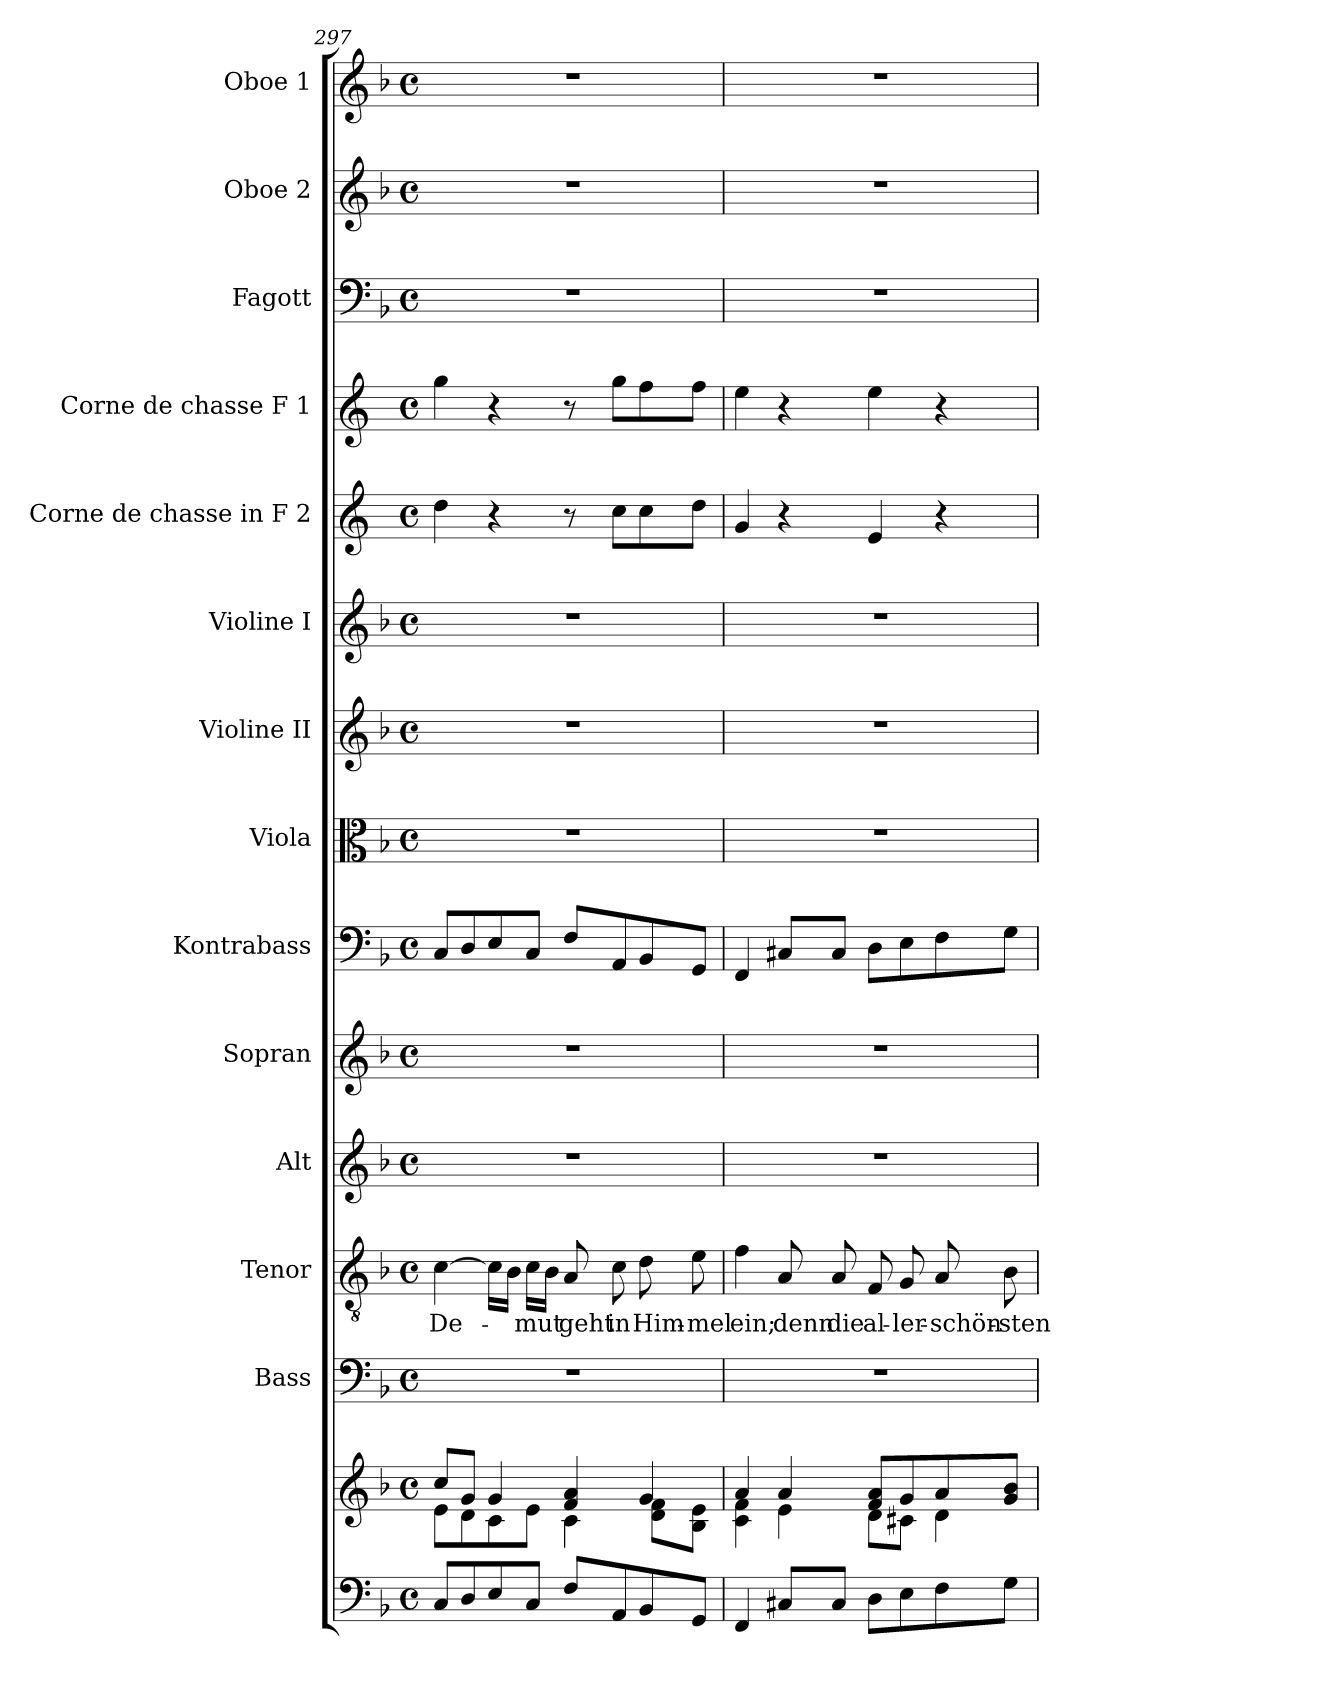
**kern	**kern	**kern	**kern	**text	**kern	**kern	**kern	**kern	**kern	**kern	**kern	**kern	**kern	**kern	**kern
*part14	*part14	*part13	*part12	*part12	*part11	*part10	*part9	*part8	*part7	*part6	*part5	*part4	*part3	*part2	*part1
*staff15	*staff14	*staff13	*staff12	*staff12	*staff11	*staff10	*staff9	*staff8	*staff7	*staff6	*staff5	*staff4	*staff3	*staff2	*staff1
*	*	*I"Bass	*I"Tenor	*	*I"Alt	*I"Sopran	*I"Kontrabass	*I"Viola	*I"Violine II	*I"Violine I	*I"Corne de chasse in F 2	*I"Corne de chasse F 1	*I"Fagott	*I"Oboe 2	*I"Oboe 1
*	*	*I'B.	*I'T.	*	*I'A.	*I'S.	*I'Kb.	*I'Vla.	*I'Vl. II	*I'Vl. I	*	*	*I'Fg.	*I'Ob. 2	*I'Ob. 1
*clefF4	*clefG2	*clefF4	*clefGv2	*	*clefG2	*clefG2	*clefF4	*clefC3	*clefG2	*clefG2	*clefG2	*clefG2	*clefF4	*clefG2	*clefG2
*	*	*	*	*	*	*	*ITrd7c12	*	*	*	*ITrd4c7	*ITrd4c7	*	*	*
*k[b-]	*k[b-]	*k[b-]	*k[b-]	*	*k[b-]	*k[b-]	*k[b-]	*k[b-]	*k[b-]	*k[b-]	*k[b-]	*k[b-]	*k[b-]	*k[b-]	*k[b-]
*F:	*F:	*F:	*F:	*	*F:	*F:	*F:	*F:	*F:	*F:	*F:	*F:	*F:	*F:	*F:
*M4/4	*M4/4	*M4/4	*M4/4	*	*M4/4	*M4/4	*M4/4	*M4/4	*M4/4	*M4/4	*M4/4	*M4/4	*M4/4	*M4/4	*M4/4
*met(c)	*met(c)	*met(c)	*met(c)	*	*met(c)	*met(c)	*met(c)	*met(c)	*met(c)	*met(c)	*met(c)	*met(c)	*met(c)	*met(c)	*met(c)
=297	=297	=297	=297	=297	=297	=297	=297	=297	=297	=297	=297	=297	=297	=297	=297
*	*^	*	*	*	*	*	*	*	*	*	*	*	*	*	*
!	!	!	!	!	!LO:LY:b	!	!	!	!	!	!	!	!	!	!	!
8C/L	8cc/L	8e\L	1r	[4c\	De-	1r	1r	8CC/L	1r	1r	1r	4g\	4cc\	1r	1r	1r
8D/	8g/J	8d\	.	.	.	.	.	8DD/	.	.	.	.	.	.	.	.
8E/	4g/	8c\	.	16c\LL]	.	.	.	8EE/	.	.	.	4r	4r	.	.	.
.	.	.	.	16B-\JJ	.	.	.	.	.	.	.	.	.	.	.	.
!	!	!	!	!	!LO:LY:b	!	!	!	!	!	!	!	!	!	!	!
8C/J	.	8e\J	.	16c\LL	-mut	.	.	8CC/J	.	.	.	.	.	.	.	.
.	.	.	.	16B-\JJ	.	.	.	.	.	.	.	.	.	.	.	.
!	!	!	!	!	!LO:LY:b	!	!	!	!	!	!	!	!	!	!	!
8F/L	4f/ 4a/	4c\	.	8A/	geht	.	.	8FF/L	.	.	.	8r	8r	.	.	.
!	!	!	!	!	!LO:LY:b	!	!	!	!	!	!	!	!	!	!	!
8AA/	.	.	.	8c\	in	.	.	8AAA/	.	.	.	8f\L	8cc\L	.	.	.
!	!	!	!	!	!LO:LY:b	!	!	!	!	!	!	!	!	!	!	!
8BB-/	4g/	8d\ 8f\L	.	8d\	Him-	.	.	8BBB-/	.	.	.	8f\	8b-\	.	.	.
!	!	!	!	!	!LO:LY:b	!	!	!	!	!	!	!	!	!	!	!
8GG/J	.	8B-\ 8e\J	.	8e\	-mel	.	.	8GGG/J	.	.	.	8g\J	8b-\J	.	.	.
!!LO:PB:g=z
=298	=298	=298	=298	=298	=298	=298	=298	=298	=298	=298	=298	=298	=298	=298	=298	=298
!	!	!	!	!	!LO:LY:b	!	!	!	!	!	!	!	!	!	!	!
4FF/	4a/	4c\ 4f\	1r	4f\	ein;	1r	1r	4FFF/	1r	1r	1r	4c/	4a\	1r	1r	1r
!	!	!	!	!	!LO:LY:b	!	!	!	!	!	!	!	!	!	!	!
8C#X/L	4a/	4e\	.	8A/	denn	.	.	8CC#X/L	.	.	.	4r	4r	.	.	.
!	!	!	!	!	!LO:LY:b	!	!	!	!	!	!	!	!	!	!	!
8C#/J	.	.	.	8A/	die	.	.	8CC#/J	.	.	.	.	.	.	.	.
!	!	!	!	!	!LO:LY:b	!	!	!	!	!	!	!	!	!	!	!
8D\L	8f/ 8a/L	8d\L	.	8F/	al-	.	.	8DD\L	.	.	.	4A/	4a\	.	.	.
!	!	!	!	!	!LO:LY:b	!	!	!	!	!	!	!	!	!	!	!
8E\	8g/	8c#X\J	.	8G/	-ler-	.	.	8EE\	.	.	.	.	.	.	.	.
!	!	!	!	!	!LO:LY:b	!	!	!	!	!	!	!	!	!	!	!
8F\	8a/	4d\	.	8A/	-schön-	.	.	8FF\	.	.	.	4r	4r	.	.	.
!	!	!	!	!	!LO:LY:b	!	!	!	!	!	!	!	!	!	!	!
8G\J	8g/ 8b-/J	.	.	8B-\	-sten	.	.	8GG\J	.	.	.	.	.	.	.	.
*	*v	*v	*	*	*	*	*	*	*	*	*	*	*	*	*	*
=	=	=	=	=	=	=	=	=	=	=	=	=	=	=	=
*-	*-	*-	*-	*-	*-	*-	*-	*-	*-	*-	*-	*-	*-	*-	*-
